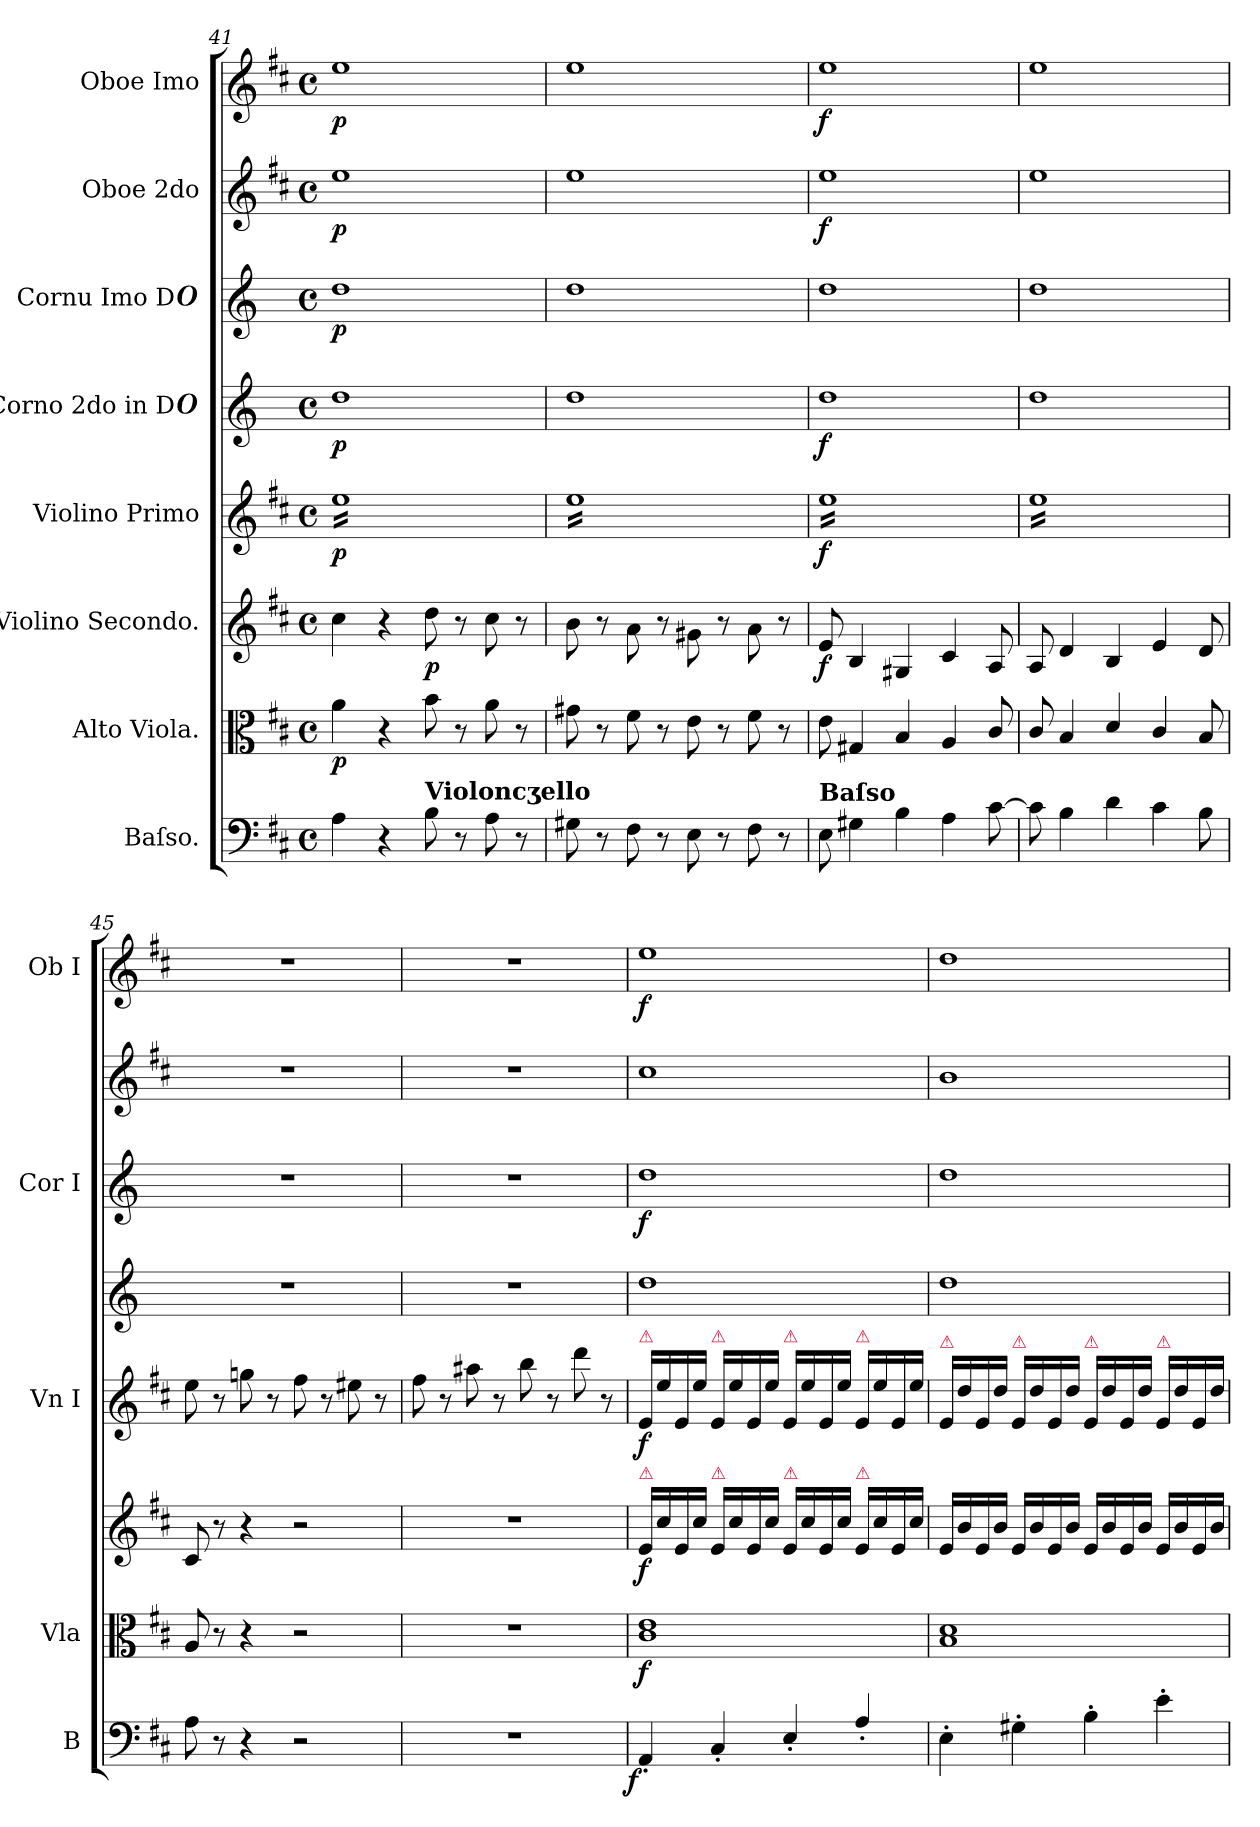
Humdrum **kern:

**kern	**dynam	**kern	**dynam	**kern	**dynam	**kern	**dynam	**kern	**dynam	**kern	**dynam	**kern	**dynam	**kern	**dynam
*part8	*part8	*part7	*part7	*part6	*part6	*part5	*part5	*part4	*part4	*part3	*part3	*part2	*part2	*part1	*part1
*staff8	*staff8	*staff7	*staff7	*staff6	*staff6	*staff5	*staff5	*staff4	*staff4	*staff3	*staff3	*staff2	*staff2	*staff1	*staff1
*I"Baſso.	*	*I"Alto Viola.	*	*I"Violino Secondo.	*	*I"Violino Primo	*	*I"Corno 2do in D#	*	*I"Cornu Imo D#	*	*I"Oboe 2do	*	*I"Oboe Imo	*
*I'B	*	*I'Vla	*	*	*	*I'Vn I	*	*	*	*I'Cor I	*	*	*	*I'Ob I	*
*clefF4	*	*clefC3	*	*clefG2	*	*clefG2	*	*clefG2	*	*clefG2	*	*clefG2	*	*clefG2	*
*	*	*	*	*	*	*	*	*ITrd-1c-2	*	*ITrd-1c-2	*	*	*	*	*
*k[f#c#]	*	*k[f#c#]	*	*k[f#c#]	*	*k[f#c#]	*	*k[f#c#]	*	*k[f#c#]	*	*k[f#c#]	*	*k[f#c#]	*
*D:	*	*D:	*	*D:	*	*D:	*	*	*	*	*	*D:	*	*D:	*
*M4/4	*	*M4/4	*	*M4/4	*	*M4/4	*	*M4/4	*	*M4/4	*	*M4/4	*	*M4/4	*
*met(c)	*	*met(c)	*	*met(c)	*	*met(c)	*	*met(c)	*	*met(c)	*	*met(c)	*	*met(c)	*
=41	=41	=41	=41	=41	=41	=41	=41	=41	=41	=41	=41	=41	=41	=41	=41
*	*	*	*	*	*	*tremolo	*	*	*	*	*	*	*	*	*
4A\	.	4a\	p	4cc#\	.	16ee\LL	p	1ee	p	1ee	p	1ee	p	1ee	p
.	.	.	.	.	.	16ee\	.	.	.	.	.	.	.	.	.
.	.	.	.	.	.	16ee\	.	.	.	.	.	.	.	.	.
.	.	.	.	.	.	16ee\	.	.	.	.	.	.	.	.	.
4r	.	4r	.	4r	.	16ee\	.	.	.	.	.	.	.	.	.
.	.	.	.	.	.	16ee\	.	.	.	.	.	.	.	.	.
.	.	.	.	.	.	16ee\	.	.	.	.	.	.	.	.	.
.	.	.	.	.	.	16ee\	.	.	.	.	.	.	.	.	.
!LO:TX:a:B:t=Violoncʒello	!	!	!	!	!	!	!	!	!	!	!	!	!	!	!
8B\	.	8b\	.	8dd\	p	16ee\	.	.	.	.	.	.	.	.	.
.	.	.	.	.	.	16ee\	.	.	.	.	.	.	.	.	.
8r	.	8r	.	8r	.	16ee\	.	.	.	.	.	.	.	.	.
.	.	.	.	.	.	16ee\	.	.	.	.	.	.	.	.	.
8A\	.	8a\	.	8cc#\	.	16ee\	.	.	.	.	.	.	.	.	.
.	.	.	.	.	.	16ee\	.	.	.	.	.	.	.	.	.
8r	.	8r	.	8r	.	16ee\	.	.	.	.	.	.	.	.	.
.	.	.	.	.	.	16ee\JJ	.	.	.	.	.	.	.	.	.
=42	=42	=42	=42	=42	=42	=42	=42	=42	=42	=42	=42	=42	=42	=42	=42
8G#X\	.	8g#X\	.	8b\	.	16ee\LL	.	1ee	.	1ee	.	1ee	.	1ee	.
.	.	.	.	.	.	16ee\	.	.	.	.	.	.	.	.	.
8r	.	8r	.	8r	.	16ee\	.	.	.	.	.	.	.	.	.
.	.	.	.	.	.	16ee\	.	.	.	.	.	.	.	.	.
8F#\	.	8f#\	.	8a\	.	16ee\	.	.	.	.	.	.	.	.	.
.	.	.	.	.	.	16ee\	.	.	.	.	.	.	.	.	.
8r	.	8r	.	8r	.	16ee\	.	.	.	.	.	.	.	.	.
.	.	.	.	.	.	16ee\	.	.	.	.	.	.	.	.	.
8E\	.	8e\	.	8g#X\	.	16ee\	.	.	.	.	.	.	.	.	.
.	.	.	.	.	.	16ee\	.	.	.	.	.	.	.	.	.
8r	.	8r	.	8r	.	16ee\	.	.	.	.	.	.	.	.	.
.	.	.	.	.	.	16ee\	.	.	.	.	.	.	.	.	.
8F#\	.	8f#\	.	8a\	.	16ee\	.	.	.	.	.	.	.	.	.
.	.	.	.	.	.	16ee\	.	.	.	.	.	.	.	.	.
8r	.	8r	.	8r	.	16ee\	.	.	.	.	.	.	.	.	.
.	.	.	.	.	.	16ee\JJ	.	.	.	.	.	.	.	.	.
=43	=43	=43	=43	=43	=43	=43	=43	=43	=43	=43	=43	=43	=43	=43	=43
!LO:TX:a:B:t=Baſso	!	!	!	!	!	!	!	!	!	!	!	!	!	!	!
8E\	.	8e\	.	8e/	f	16ee\LL	f	1ee	f	1ee	for.	1ee	f	1ee	f
.	.	.	.	.	.	16ee\	.	.	.	.	.	.	.	.	.
4G#X\	.	4G#X/	.	4B/	.	16ee\	.	.	.	.	.	.	.	.	.
.	.	.	.	.	.	16ee\	.	.	.	.	.	.	.	.	.
.	.	.	.	.	.	16ee\	.	.	.	.	.	.	.	.	.
.	.	.	.	.	.	16ee\	.	.	.	.	.	.	.	.	.
4B\	.	4B/	.	4G#X/	.	16ee\	.	.	.	.	.	.	.	.	.
.	.	.	.	.	.	16ee\	.	.	.	.	.	.	.	.	.
.	.	.	.	.	.	16ee\	.	.	.	.	.	.	.	.	.
.	.	.	.	.	.	16ee\	.	.	.	.	.	.	.	.	.
4A\	.	4A/	.	4c#/	.	16ee\	.	.	.	.	.	.	.	.	.
.	.	.	.	.	.	16ee\	.	.	.	.	.	.	.	.	.
.	.	.	.	.	.	16ee\	.	.	.	.	.	.	.	.	.
.	.	.	.	.	.	16ee\	.	.	.	.	.	.	.	.	.
[8c#\	.	8c#/	.	8A/	.	16ee\	.	.	.	.	.	.	.	.	.
.	.	.	.	.	.	16ee\JJ	.	.	.	.	.	.	.	.	.
=44	=44	=44	=44	=44	=44	=44	=44	=44	=44	=44	=44	=44	=44	=44	=44
8c#\]	.	8c#/	.	8A/	.	16ee\LL	.	1ee	.	1ee	.	1ee	.	1ee	.
.	.	.	.	.	.	16ee\	.	.	.	.	.	.	.	.	.
4B\	.	4B/	.	4d/	.	16ee\	.	.	.	.	.	.	.	.	.
.	.	.	.	.	.	16ee\	.	.	.	.	.	.	.	.	.
.	.	.	.	.	.	16ee\	.	.	.	.	.	.	.	.	.
.	.	.	.	.	.	16ee\	.	.	.	.	.	.	.	.	.
4d\	.	4d/	.	4B/	.	16ee\	.	.	.	.	.	.	.	.	.
.	.	.	.	.	.	16ee\	.	.	.	.	.	.	.	.	.
.	.	.	.	.	.	16ee\	.	.	.	.	.	.	.	.	.
.	.	.	.	.	.	16ee\	.	.	.	.	.	.	.	.	.
4c#\	.	4c#/	.	4e/	.	16ee\	.	.	.	.	.	.	.	.	.
.	.	.	.	.	.	16ee\	.	.	.	.	.	.	.	.	.
.	.	.	.	.	.	16ee\	.	.	.	.	.	.	.	.	.
.	.	.	.	.	.	16ee\	.	.	.	.	.	.	.	.	.
8B\	.	8B/	.	8d/	.	16ee\	.	.	.	.	.	.	.	.	.
.	.	.	.	.	.	16ee\JJ	.	.	.	.	.	.	.	.	.
*	*	*	*	*	*	*Xtremolo	*	*	*	*	*	*	*	*	*
=45	=45	=45	=45	=45	=45	=45	=45	=45	=45	=45	=45	=45	=45	=45	=45
8A\	.	8A/	.	8c#/	.	8ee\	.	1r	.	1r	.	1r	.	1r	.
8r	.	8r	.	8r	.	8r	.	.	.	.	.	.	.	.	.
4r	.	4r	.	4r	.	8ggn\	.	.	.	.	.	.	.	.	.
.	.	.	.	.	.	8r	.	.	.	.	.	.	.	.	.
2r	.	2r	.	2r	.	8ff#\	.	.	.	.	.	.	.	.	.
.	.	.	.	.	.	8r	.	.	.	.	.	.	.	.	.
.	.	.	.	.	.	8ee#X\	.	.	.	.	.	.	.	.	.
.	.	.	.	.	.	8r	.	.	.	.	.	.	.	.	.
=46	=46	=46	=46	=46	=46	=46	=46	=46	=46	=46	=46	=46	=46	=46	=46
1r	.	1r	.	1r	.	8ff#\	.	1r	.	1r	.	1r	.	1r	.
.	.	.	.	.	.	8r	.	.	.	.	.	.	.	.	.
.	.	.	.	.	.	8aa#X\	.	.	.	.	.	.	.	.	.
.	.	.	.	.	.	8r	.	.	.	.	.	.	.	.	.
.	.	.	.	.	.	8bb\	.	.	.	.	.	.	.	.	.
.	.	.	.	.	.	8r	.	.	.	.	.	.	.	.	.
.	.	.	.	.	.	8ddd\	.	.	.	.	.	.	.	.	.
.	.	.	.	.	.	8r	.	.	.	.	.	.	.	.	.
=47	=47	=47	=47	=47	=47	=47	=47	=47	=47	=47	=47	=47	=47	=47	=47
!	!	!	!	!	!	!LO:TX:a:color=crimson:t=⚠	!	!	!	!	!	!	!	!	!
!	!	!	!	!LO:TX:a:color=crimson:t=⚠	!	!	!	!	!	!	!	!	!	!	!
!	!LO:DY:rj	!	!	!	!	!	!	!	!	!	!	!	!	!	!
4AA'/	f	1c# 1e	f	16e/LL	f	16e/LL	f	1ee	.	1ee	f	1cc#	.	1ee	f
.	.	.	.	16cc#\	.	16ee\	.	.	.	.	.	.	.	.	.
.	.	.	.	16e/	.	16e/	.	.	.	.	.	.	.	.	.
.	.	.	.	16cc#\JJ	.	16ee\JJ	.	.	.	.	.	.	.	.	.
!	!	!	!	!	!	!LO:TX:a:color=crimson:t=⚠	!	!	!	!	!	!	!	!	!
!	!	!	!	!LO:TX:a:color=crimson:t=⚠	!	!	!	!	!	!	!	!	!	!	!
4C#'/	.	.	.	16e/LL	.	16e/LL	.	.	.	.	.	.	.	.	.
.	.	.	.	16cc#\	.	16ee\	.	.	.	.	.	.	.	.	.
.	.	.	.	16e/	.	16e/	.	.	.	.	.	.	.	.	.
.	.	.	.	16cc#\JJ	.	16ee\JJ	.	.	.	.	.	.	.	.	.
!	!	!	!	!	!	!LO:TX:a:color=crimson:t=⚠	!	!	!	!	!	!	!	!	!
!	!	!	!	!LO:TX:a:color=crimson:t=⚠	!	!	!	!	!	!	!	!	!	!	!
4E'/	.	.	.	16e/LL	.	16e/LL	.	.	.	.	.	.	.	.	.
.	.	.	.	16cc#\	.	16ee\	.	.	.	.	.	.	.	.	.
.	.	.	.	16e/	.	16e/	.	.	.	.	.	.	.	.	.
.	.	.	.	16cc#\JJ	.	16ee\JJ	.	.	.	.	.	.	.	.	.
!	!	!	!	!	!	!LO:TX:a:color=crimson:t=⚠	!	!	!	!	!	!	!	!	!
!	!	!	!	!LO:TX:a:color=crimson:t=⚠	!	!	!	!	!	!	!	!	!	!	!
4A'/	.	.	.	16e/LL	.	16e/LL	.	.	.	.	.	.	.	.	.
.	.	.	.	16cc#\	.	16ee\	.	.	.	.	.	.	.	.	.
.	.	.	.	16e/	.	16e/	.	.	.	.	.	.	.	.	.
.	.	.	.	16cc#\JJ	.	16ee\JJ	.	.	.	.	.	.	.	.	.
=48	=48	=48	=48	=48	=48	=48	=48	=48	=48	=48	=48	=48	=48	=48	=48
!	!	!	!	!	!	!LO:TX:a:color=crimson:t=⚠	!	!	!	!	!	!	!	!	!
4E'\	.	1B 1d	.	16e/LL	.	16e/LL	.	1ee	.	1ee	.	1b	.	1dd	.
.	.	.	.	16b/	.	16dd\	.	.	.	.	.	.	.	.	.
.	.	.	.	16e/	.	16e/	.	.	.	.	.	.	.	.	.
.	.	.	.	16b/JJ	.	16dd\JJ	.	.	.	.	.	.	.	.	.
!	!	!	!	!	!	!LO:TX:a:color=crimson:t=⚠	!	!	!	!	!	!	!	!	!
4G#X'\	.	.	.	16e/LL	.	16e/LL	.	.	.	.	.	.	.	.	.
.	.	.	.	16b/	.	16dd\	.	.	.	.	.	.	.	.	.
.	.	.	.	16e/	.	16e/	.	.	.	.	.	.	.	.	.
.	.	.	.	16b/JJ	.	16dd\JJ	.	.	.	.	.	.	.	.	.
!	!	!	!	!	!	!LO:TX:a:color=crimson:t=⚠	!	!	!	!	!	!	!	!	!
4B'\	.	.	.	16e/LL	.	16e/LL	.	.	.	.	.	.	.	.	.
.	.	.	.	16b/	.	16dd\	.	.	.	.	.	.	.	.	.
.	.	.	.	16e/	.	16e/	.	.	.	.	.	.	.	.	.
.	.	.	.	16b/JJ	.	16dd\JJ	.	.	.	.	.	.	.	.	.
!	!	!	!	!	!	!LO:TX:a:color=crimson:t=⚠	!	!	!	!	!	!	!	!	!
4e'\	.	.	.	16e/LL	.	16e/LL	.	.	.	.	.	.	.	.	.
.	.	.	.	16b/	.	16dd\	.	.	.	.	.	.	.	.	.
.	.	.	.	16e/	.	16e/	.	.	.	.	.	.	.	.	.
.	.	.	.	16b/JJ	.	16dd\JJ	.	.	.	.	.	.	.	.	.
=	=	=	=	=	=	=	=	=	=	=	=	=	=	=	=
*-	*-	*-	*-	*-	*-	*-	*-	*-	*-	*-	*-	*-	*-	*-	*-
